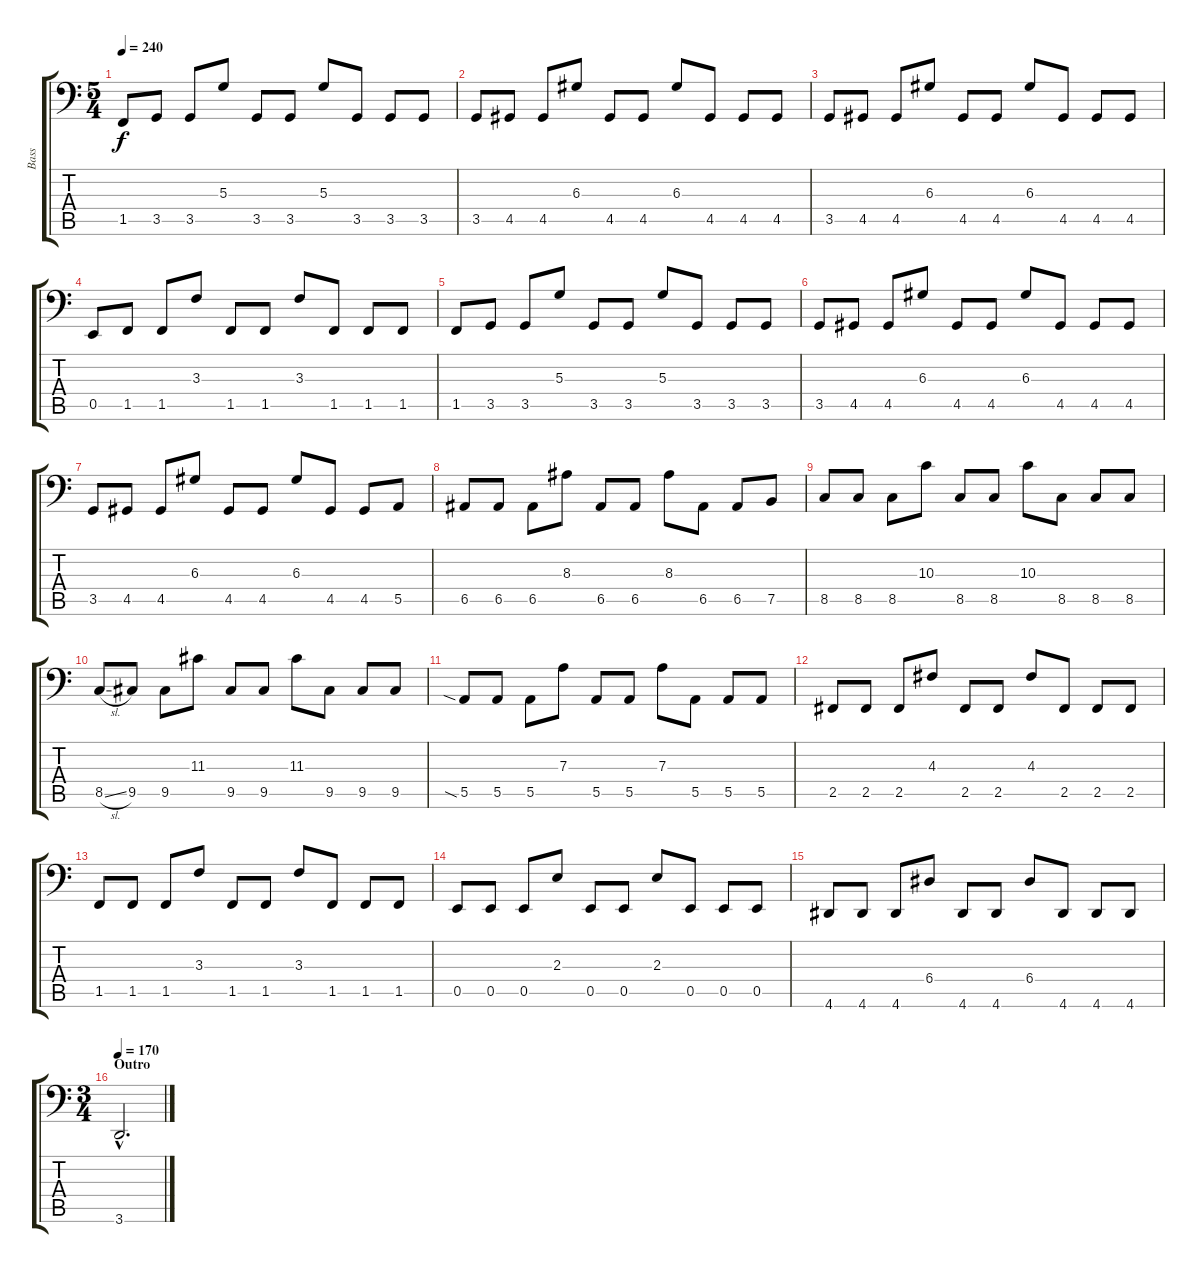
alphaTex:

\track ("Bass" "Bass") {instrument electricbassfinger}
\staff {score tabs}
\tuning (C3 G2 D2 A1 E1 B0) {hide}
\ts (5 4)
\tempo 240
\clef f4
\ks c
1.5.8{dy f} 3.5.8 3.5.8 5.3.8 3.5.8 3.5.8 5.3.8 3.5.8 3.5.8 3.5.8 |
3.5.8 4.5.8 4.5.8 6.3.8 4.5.8 4.5.8 6.3.8 4.5.8 4.5.8 4.5.8 |
3.5.8 4.5.8 4.5.8 6.3.8 4.5.8 4.5.8 6.3.8 4.5.8 4.5.8 4.5.8 |
0.5.8 1.5.8 1.5.8 3.3.8 1.5.8 1.5.8 3.3.8 1.5.8 1.5.8 1.5.8 |
1.5.8 3.5.8 3.5.8 5.3.8 3.5.8 3.5.8 5.3.8 3.5.8 3.5.8 3.5.8 |
3.5.8 4.5.8 4.5.8 6.3.8 4.5.8 4.5.8 6.3.8 4.5.8 4.5.8 4.5.8 |
3.5.8 4.5.8 4.5.8 6.3.8 4.5.8 4.5.8 6.3.8 4.5.8 4.5.8 5.5.8 |
6.5.8 6.5.8 6.5.8 8.3.8 6.5.8 6.5.8 8.3.8 6.5.8 6.5.8 7.5.8 |
8.5.8 8.5.8 8.5.8 10.3.8 8.5.8 8.5.8 10.3.8 8.5.8 8.5.8 8.5.8 |
8.5{sl}.8 9.5.8 9.5.8 11.3.8 9.5.8 9.5.8 11.3.8 9.5.8 9.5.8 9.5.8 |
5.5{sia}.8 5.5.8 5.5.8 7.3.8 5.5.8 5.5.8 7.3.8 5.5.8 5.5.8 5.5.8 |
2.5.8 2.5.8 2.5.8 4.3.8 2.5.8 2.5.8 4.3.8 2.5.8 2.5.8 2.5.8 |
1.5.8 1.5.8 1.5.8 3.3.8 1.5.8 1.5.8 3.3.8 1.5.8 1.5.8 1.5.8 |
0.5.8 0.5.8 0.5.8 2.3.8 0.5.8 0.5.8 2.3.8 0.5.8 0.5.8 0.5.8 |
4.6.8 4.6.8 4.6.8 6.4.8 4.6.8 4.6.8 6.4.8 4.6.8 4.6.8 4.6.8 |
\ts (3 4)
\section ("" "Outro")
\tempo 170
3.6{hac}.2{d}
